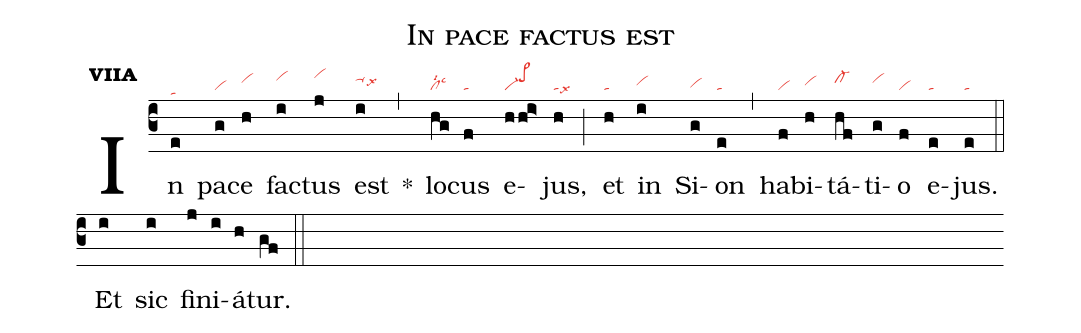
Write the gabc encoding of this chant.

name:In pace factus est;
office-part:an;
mode:7a;
nabc-lines:1;
%%
initial-style: 1;
name:In pace factus est;
mode: 7;
office-part: Antiphona;
annotation: Ant.;
annotation: vii a;
nabc-lines:1;
%%
(c3) In(e|tahd) pa(g|vi)ce(h|vihi) fac(i|vihj)tus(j|vihk) est(i|ta-hjlsx9) <sp>*</sp>(,) lo(hg|cllsi2lsc3)cus(f|ta) e(hhi>|vi-pe>hj)jus,(h|talsx9) (;) et(h|ta) in(i|vihh) Si(g|vihg)on(e|ta) (,) ha(f|vi)bi(h|vihh)tá(hf|cl-hi)ti(g|vihi)o(f|vi) e(e|ta)jus.(e|ta) (::)
<eu> Et(i) sic(i) fi(j)ni(i)á(h)tur.(gf) </eu> (::)
